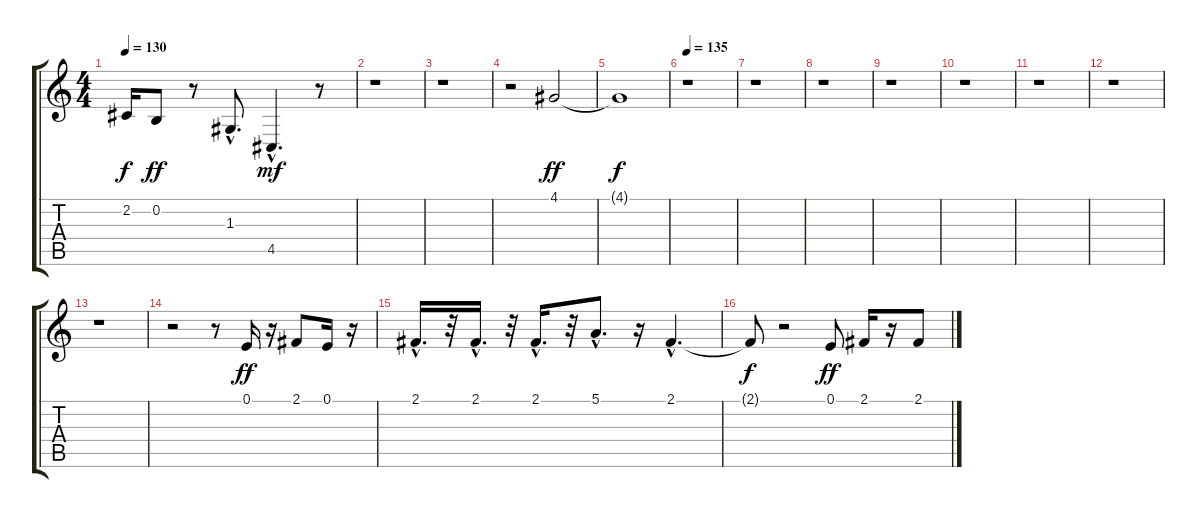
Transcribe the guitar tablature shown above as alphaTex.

\track "" {instrument mutedtrumpet}
\staff {score tabs}
\tuning (E4 B3 G3 D3 A2 E2) {hide}
\ts (4 4)
\tempo 130
\clef g2
\ks c
2.2{t}.16{dy f} 0.2.8{dy ff} r.8 1.3{hac}.8{d} 4.5{hac}.4{d dy mf} r.8 |
r.1 |
r.1 |
r.2 4.1.2{dy ff} |
4.1{t}.1{dy f} |
\tempo 135
r.1 |
r.1 |
r.1 |
r.1 |
r.1 |
r.1 |
r.1 |
r.1 |
r.2 r.8 0.1.16{dy ff} r.16 2.1.8 0.1.16 r.16 |
2.1{hac}.16{d} r.32 2.1{hac}.16{d} r.32 2.1{hac}.16{d} r.32 5.1{hac}.8{d} r.16 2.1{hac}.4{d} |
2.1{t}.8{dy f} r.2 0.1.8{dy ff} 2.1.16 r.16 2.1.8
